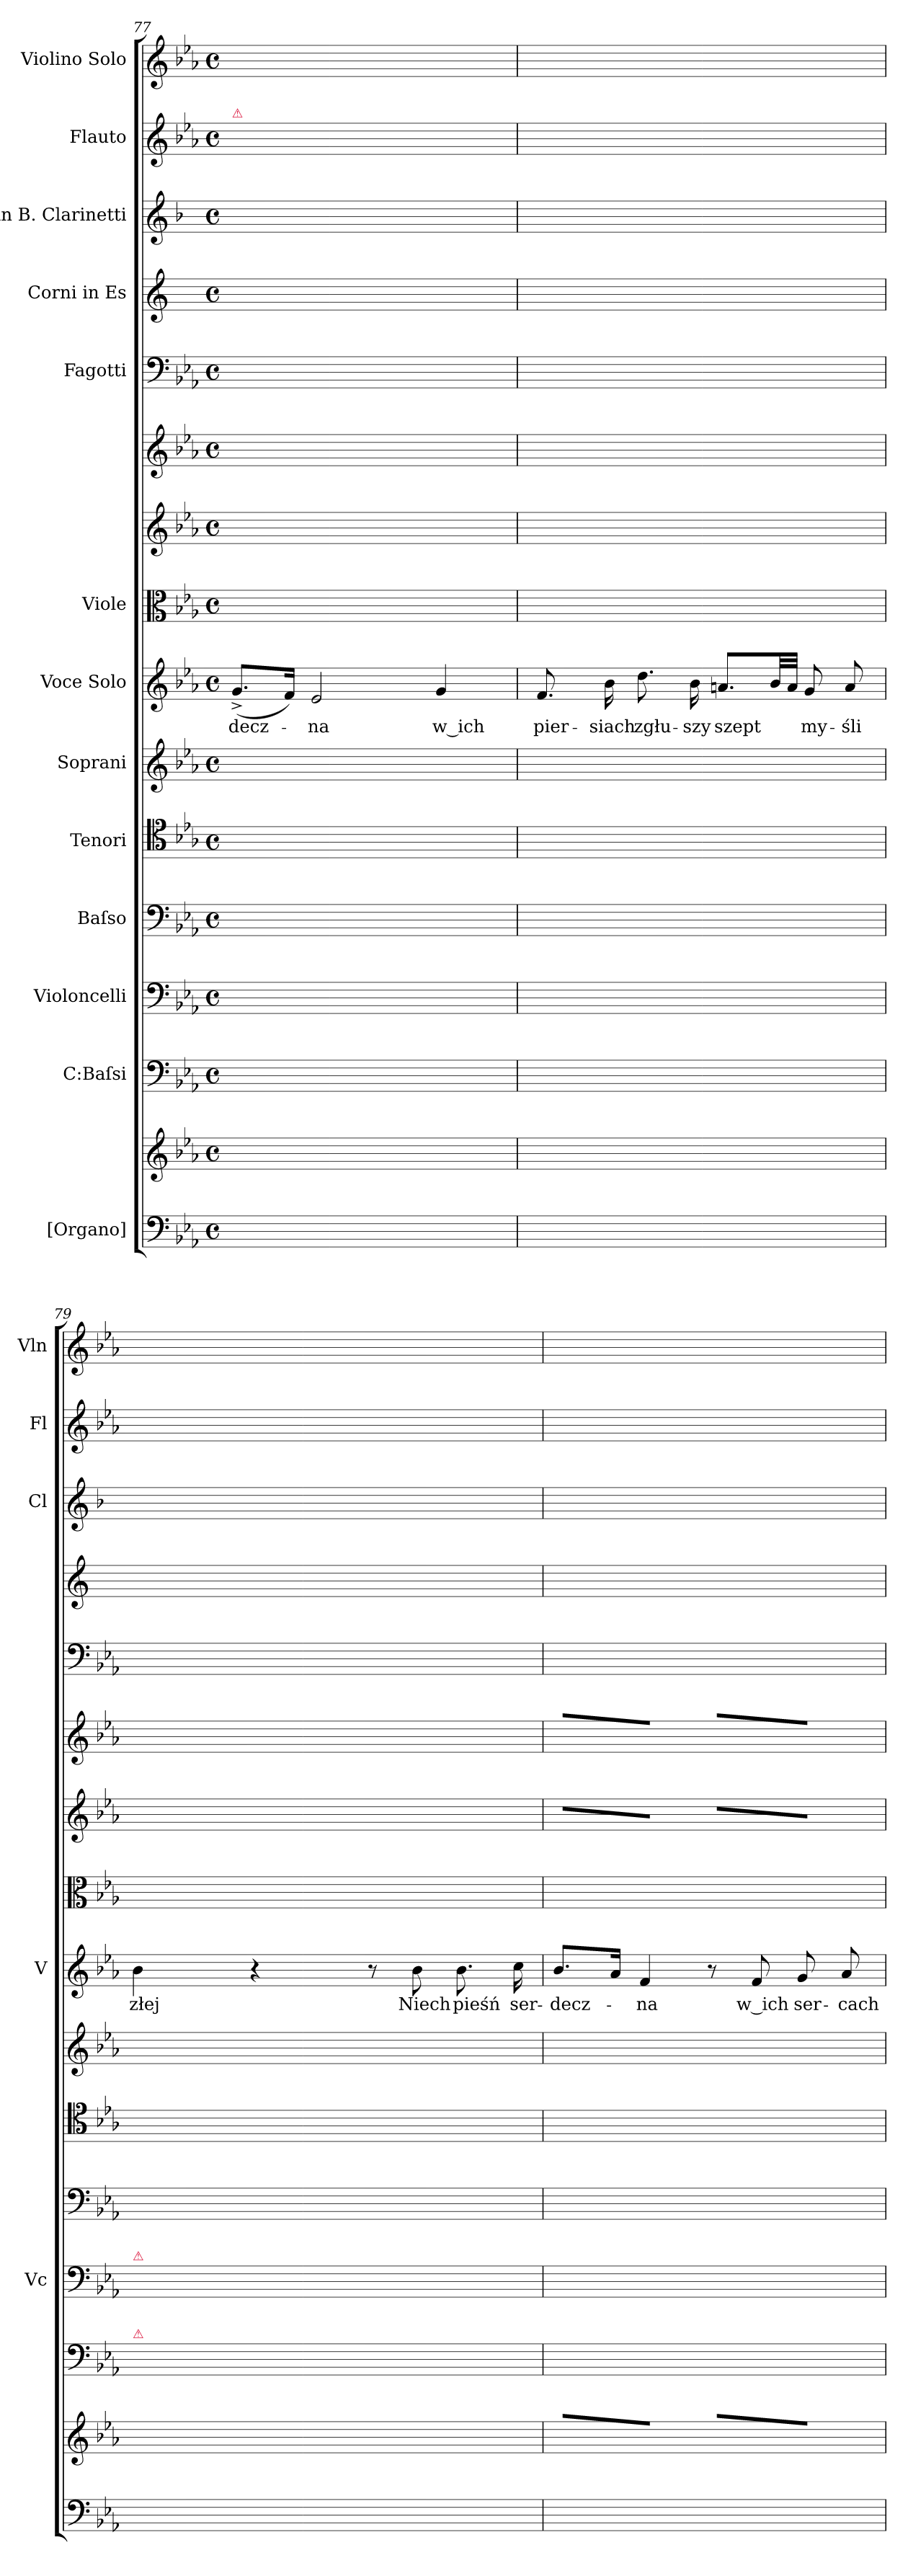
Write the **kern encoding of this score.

**kern	**kern	**kern	**kern	**kern	**kern	**kern	**kern	**text	**kern	**kern	**kern	**kern	**kern	**kern	**kern	**kern
*part15	*part15	*part14	*part13	*part12	*part11	*part10	*part9	*part9	*part8	*part7	*part6	*part5	*part4	*part3	*part2	*part1
*staff16	*staff15	*staff14	*staff13	*staff12	*staff11	*staff10	*staff9	*staff9	*staff8	*staff7	*staff6	*staff5	*staff4	*staff3	*staff2	*staff1
*I"[Organo]	*	*I"C:Baſsi	*I"Violoncelli	*I"Baſso	*I"Tenori	*I"Soprani	*I"Voce Solo	*	*I"Viole	*	*	*I"Fagotti	*I"Corni in Es	*I"in B. Clarinetti	*I"Flauto	*I"Violino Solo
*	*	*	*I'Vc	*	*	*	*I'V	*	*	*	*	*	*	*I'Cl	*I'Fl	*I'Vln
*clefF4	*clefG2	*clefF4	*clefF4	*clefF4	*clefC4	*clefG2	*clefG2	*	*clefC3	*clefG2	*clefG2	*clefF4	*clefG2	*clefG2	*clefG2	*clefG2
*	*	*	*	*	*	*	*	*	*	*	*	*	*ITrd5c9	*ITrd1c2	*	*
*k[b-e-a-]	*k[b-e-a-]	*k[b-e-a-]	*k[b-e-a-]	*k[b-e-a-]	*k[b-e-a-]	*k[b-e-a-]	*k[b-e-a-]	*	*k[b-e-a-]	*k[b-e-a-]	*k[b-e-a-]	*k[b-e-a-]	*k[b-e-a-]	*k[b-e-a-]	*k[b-e-a-]	*k[b-e-a-]
*M4/4	*M4/4	*M4/4	*M4/4	*M4/4	*M4/4	*M4/4	*M4/4	*	*M4/4	*M4/4	*M4/4	*M4/4	*M4/4	*M4/4	*M4/4	*M4/4
*met(c)	*met(c)	*met(c)	*met(c)	*met(c)	*met(c)	*met(c)	*met(c)	*	*met(c)	*met(c)	*met(c)	*met(c)	*met(c)	*met(c)	*met(c)	*met(c)
=77	=77	=77	=77	=77	=77	=77	=77	=77	=77	=77	=77	=77	=77	=77	=77	=77
*	*^	*	*	*	*	*	*	*	*	*	*	*	*	*	*	*
!	!	!	!	!	!	!	!	!	!	!	!	!	!	!	!	!LO:TX:a:color=crimson:t=⚠	!
4AA-yy\ 4A-yy\	8.g/Lyy	4B-yy\ 4dyy\	4A-\yy	4A-\yy	1ryy	1ryy	1ryy	(8.g^>/L	-decz-	4B-/yy	4d/yy	8.g^>/Lyy	1ryy	1ryy	2ryy	1ryy	2ryy
.	16f/Jkyy	.	.	.	.	.	.	16f/Jk)	.	.	.	16f/Jkyy	.	.	.	.	.
2GGyy\ 2Gyy\	2e-/yy	2B-\yy	2G\yy	2G\yy	.	.	.	2e-/	-na	2B-/yy	2e-/yy	2e-/yy	.	.	.	.	.
.	.	.	.	.	.	.	.	.	.	.	.	.	.	.	4ryy	.	4ryy
4EE-yy\ 4E-yy\	4e-yy/ 4gyy/	8Bn\Lyy	4E-\yy	4E-\yy	.	.	.	4g/	w_ich	(8Bn/Lyy	4d/yy	4g/yy	.	.	(4g/yy	.	(4gg\yy
.	.	8c\Jyy	.	.	.	.	.	.	.	8c/Jyy)	.	.	.	.	.	.	.
*	*v	*v	*	*	*	*	*	*	*	*	*	*	*	*	*	*	*
=78	=78	=78	=78	=78	=78	=78	=78	=78	=78	=78	=78	=78	=78	=78	=78	=78
*	*	*	*	*	*	*	*	*	*	*	*	*	*^	*	*	*
4FFyy\ 4Fyy\	4B-Xyy/ 4dyy/ 4fyy/	4F\yy	4F\yy	1ryy	1ryy	1ryy	8.f/	pier-	4B-X/yy	4d/yy	4f/yy	4ryy	4ryy	2ryy	8f/Lyy)	1ryy	8ff\Lyy)
.	.	.	.	.	.	.	.	.	.	.	.	.	.	.	(8b-/yy	.	(8bb-\yy
.	.	.	.	.	.	.	16b-\	-siach	.	.	.	.	.	.	.	.	.
4ryy	4ryy	4ryy	4ryy	.	.	.	8.dd\	zgłu-	4ryy	4ryy	4ryy	4Fyy\ 4dyy\	4B-yy/ 4fyy/	.	8.dd/yy)	.	8.ddd\yy)
.	.	.	.	.	.	.	16b-\	-szy	.	.	.	.	.	.	16b-/Jkyy	.	16bb-\Jkyy
4FFyy\ 4Fyy\	4cyy/ 4e-yy/ 4fyy/ 4anyy/	4F\yy	4F\yy	.	.	.	8.an/L	szept	4Fyy/ 4cyy/	4cyy/ 4e-yy/	4an/yy	4ryy	4ryy	4ryy	(8.an/Lyy	.	(8.aan\Lyy
.	.	.	.	.	.	.	32b-/LL	.	.	.	.	.	.	.	32b-/LLyy	.	32bb-\LLyy
.	.	.	.	.	.	.	32a/JJJ	.	.	.	.	.	.	.	32a/JJJyy	.	32aa\JJJyy
4ryy	4ryy	4ryy	4ryy	.	.	.	8g/	my-	4ryy	4ryy	4ryy	4Fyy\ 4cyy\	4f/yy	4e-\yy	8g/Lyy)	.	8gg\Lyy)
.	.	.	.	.	.	.	8a/	-śli	.	.	.	.	.	.	8a/Jyy	.	8aa\Jyy
*	*	*	*	*	*	*	*	*	*	*	*	*	*v	*v	*	*	*
=79	=79	=79	=79	=79	=79	=79	=79	=79	=79	=79	=79	=79	=79	=79	=79	=79
*	*	*	*	*	*	*	*	*	*	*	*	*	*	*^	*	*
!	!	!	!LO:TX:a:color=crimson:t=⚠	!	!	!	!	!	!	!	!	!	!	!	!	!	!
!	!	!LO:TX:a:color=crimson:t=⚠	!	!	!	!	!	!	!	!	!	!	!	!	!	!	!
16BB-yy\ 16B-yy\LL	8dyy/ 8fyy/ 8b-yy/	16BB-'</LLyy	16BB-'</LLyy	1ryy	1ryy	1ryy	4b-\	złej	4Fyy/ 4B-yy/	4B-yy/ 4dyy/	8b-\Lyy	16Dyy\ 16dyy\LL	4B-yy/ 4fyy/	16b-/LLyy	2ryy	2ryy	16bb-\yy
16B-\yy	.	16B-'\yy	16B-'\yy	.	.	.	.	.	.	.	.	16B-'\yy	.	16b-/yy	.	.	16bb-'\LLyy
16An\yy	16cc\LLyy	16An'\yy	16An'\yy	.	.	.	.	.	.	.	16cc'\Lyy	16An'\yy	.	16cc/yy	.	.	16ccc'\yy
16G\JJyy	16dd\JJyy	16G'\JJyy	16G'\JJyy	.	.	.	.	.	.	.	16dd'\JJyy	16G'\JJyy	.	16dd/JJyy	.	.	16ddd'\JJyy
16F\LLyy	16ee-\LLyy	16F'/LLyy	16F'/LLyy	.	.	.	4r	.	4ryy	4ryy	16ee-'\LLyy	16F'/LLyy	4ryy	16ee-/LLyy	.	.	16eee-'\LLyy
16E-\yy	16ff\yy	16E-'/yy	16E-'/yy	.	.	.	.	.	.	.	16ff'\yy	16E-'/yy	.	16ff/yy	.	.	16fff'\yy
16D\yy	16gg\yy	16D'/yy	16D'/yy	.	.	.	.	.	.	.	16gg'\yy	16D'/yy	.	16gg/yy	.	.	16ggg'\yy
16C\JJyy	16aan\JJyy	16C'/JJyy	16C'/JJyy	.	.	.	.	.	.	.	16aan'\JJyy	16C'/JJyy	.	16aan/JJyy	.	.	16aaan'\JJyy
4BB-/yy	4ddyy\ 4ffyy\ 4bb-yy\	4BB-'/yy	4BB-'/yy	.	.	.	8r	.	4B-yy\ 4fyy\	4B-yy/ 4fyy/ 4ddyy/	4bb-\yy	4BB-/yy	4B-yy/ 4fyy/	4bb-/yy	4dd\yy	4bb-\yy	4bbb-'\yy
.	.	.	.	.	.	.	8b-\	Niech	.	.	.	.	.	.	.	.	.
4ryy	4ryy	4ryy	4ryy	.	.	.	8.b-\	pieśń	4ryy	4ryy	4ryy	4ryy	4ryy	4ryy	4ryy	4ryy	4ryy
.	.	.	.	.	.	.	16cc\	ser-	.	.	.	.	.	.	.	.	.
*	*	*	*	*	*	*	*	*	*	*	*	*	*	*v	*v	*	*
=80	=80	=80	=80	=80	=80	=80	=80	=80	=80	=80	=80	=80	=80	=80	=80	=80
*	*tremolo	*	*	*	*	*	*	*	*	*	*	*	*	*	*	*
*	*	*	*	*	*	*	*	*	*	*tremolo	*	*	*	*	*	*
*	*	*	*	*	*	*	*	*	*	*	*tremolo	*	*	*	*	*
4BBB-yy/ 4BB-yy/	8dyy/ 8a-yy/L	4BB-/yy	4BB-/yy	1ryy	1ryy	1ryy	8.b-/L	-decz-	4B-/yy	8d/yyL	8a-/yyL	1ryy	4ryy	1ryy	1ryy	(8.bb-\Lyy
.	8B-/yy	.	.	.	.	.	.	.	.	8B-/yy	8B-/yy	.	.	.	.	.
.	.	.	.	.	.	.	16a-/Jk	.	.	.	.	.	.	.	.	16aa-\Jkyy
4ryy	8dyy/ 8a-yy/	4ryy	4ryy	.	.	.	4f/	-na	4ryy	8d/yy	8a-/yy	.	4B-yy\ 4b-yy\	.	.	4.ff\yy)
.	8B-/yyJ	.	.	.	.	.	.	.	.	8B-/yyJ	8B-/yyJ	.	.	.	.	.
4BBB-yy/ 4BB-yy/	8dyy/ 8a-yy/L	4BB-/yy	4BB-/yy	.	.	.	8r	.	4B-/yy	8d/yyL	8a-/yyL	.	4ryy	.	.	.
.	8B-/yy	.	.	.	.	.	8f/	w_ich	.	8B-/yy	8B-/yy	.	.	.	.	8ryy
4ryy	8dyy/ 8a-yy/	4ryy	4ryy	.	.	.	8g/	ser-	4ryy	8d/yy	8a-/yy	.	4B-yy\ 4b-yy\	.	.	4ryy
.	8B-/yyJ	.	.	.	.	.	8a-/	-cach	.	8B-/yyJ	8B-/yyJ	.	.	.	.	.
*	*	*	*	*	*	*	*	*	*	*	*Xtremolo	*	*	*	*	*
*	*	*	*	*	*	*	*	*	*	*Xtremolo	*	*	*	*	*	*
*	*Xtremolo	*	*	*	*	*	*	*	*	*	*	*	*	*	*	*
.	.	.	.	.	.	.	.	.	.	.	.	.	.	.	.	.
.	.	.	.	.	.	.	.	.	.	.	.	.	.	.	.	.
=	=	=	=	=	=	=	=	=	=	=	=	=	=	=	=	=
*-	*-	*-	*-	*-	*-	*-	*-	*-	*-	*-	*-	*-	*-	*-	*-	*-
